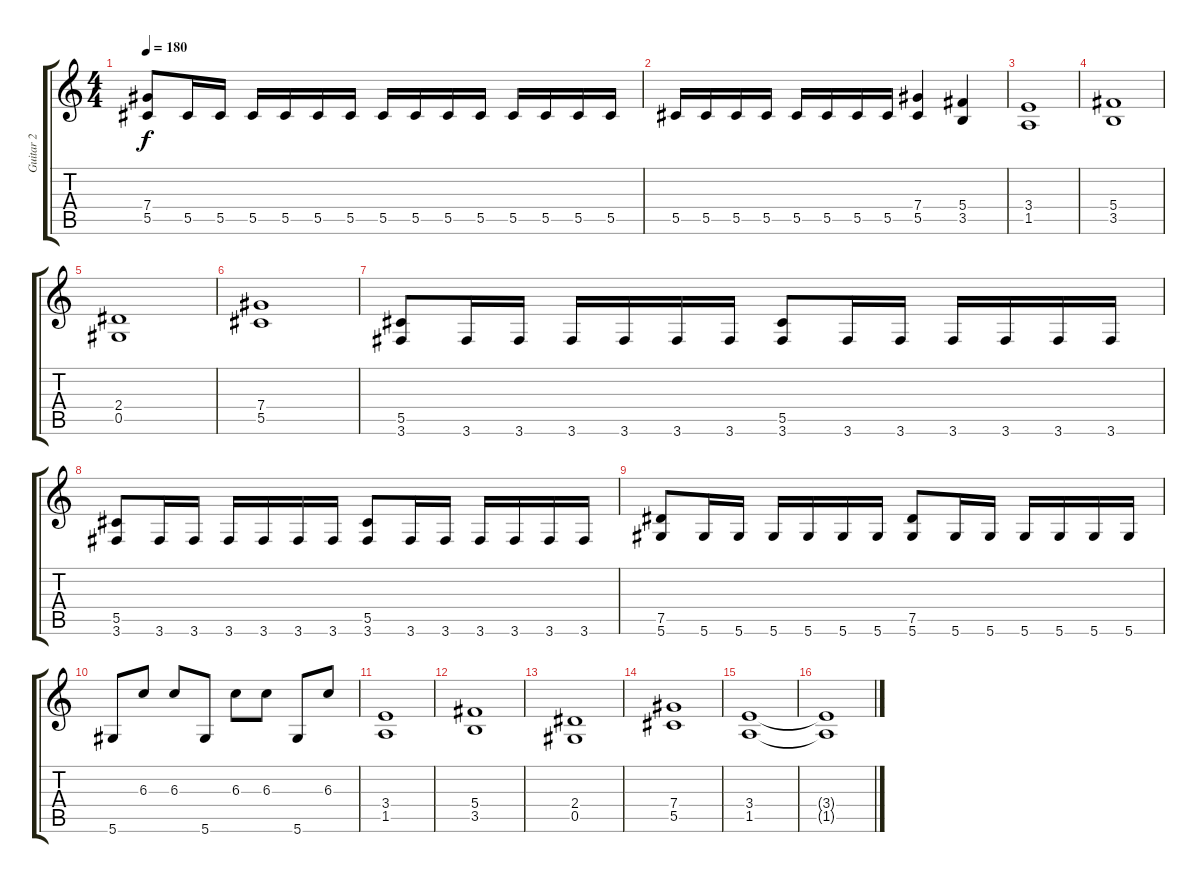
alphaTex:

\track ("Guitar 2" "Guitar 2") {instrument distortionguitar}
\staff {score tabs}
\tuning (Eb4 Bb3 Gb3 Db3 Ab2 Eb2) {hide}
\ts (4 4)
\tempo 180
\clef g2
\ks c
(7.4 5.5).8{dy f} 5.5.16 5.5.16 5.5.16 5.5.16 5.5.16 5.5.16 5.5.16 5.5.16 5.5.16 5.5.16 5.5.16 5.5.16 5.5.16 5.5.16 |
5.5.16 5.5.16 5.5.16 5.5.16 5.5.16 5.5.16 5.5.16 5.5.16 (7.4 5.5).4 (5.4 3.5).4 |
(3.4 1.5).1 |
(5.4 3.5).1 |
(2.4 0.5).1 |
(7.4 5.5).1 |
(5.5 3.6).8 3.6.16 3.6.16 3.6.16 3.6.16 3.6.16 3.6.16 (5.5 3.6).8 3.6.16 3.6.16 3.6.16 3.6.16 3.6.16 3.6.16 |
(5.5 3.6).8 3.6.16 3.6.16 3.6.16 3.6.16 3.6.16 3.6.16 (5.5 3.6).8 3.6.16 3.6.16 3.6.16 3.6.16 3.6.16 3.6.16 |
(7.5 5.6).8 5.6.16 5.6.16 5.6.16 5.6.16 5.6.16 5.6.16 (7.5 5.6).8 5.6.16 5.6.16 5.6.16 5.6.16 5.6.16 5.6.16 |
5.6.8 6.3.8 6.3.8 5.6.8 6.3.8 6.3.8 5.6.8 6.3.8 |
(3.4 1.5).1 |
(5.4 3.5).1 |
(2.4 0.5).1 |
(7.4 5.5).1 |
(3.4 1.5).1 |
(3.4{t} 1.5{t}).1
